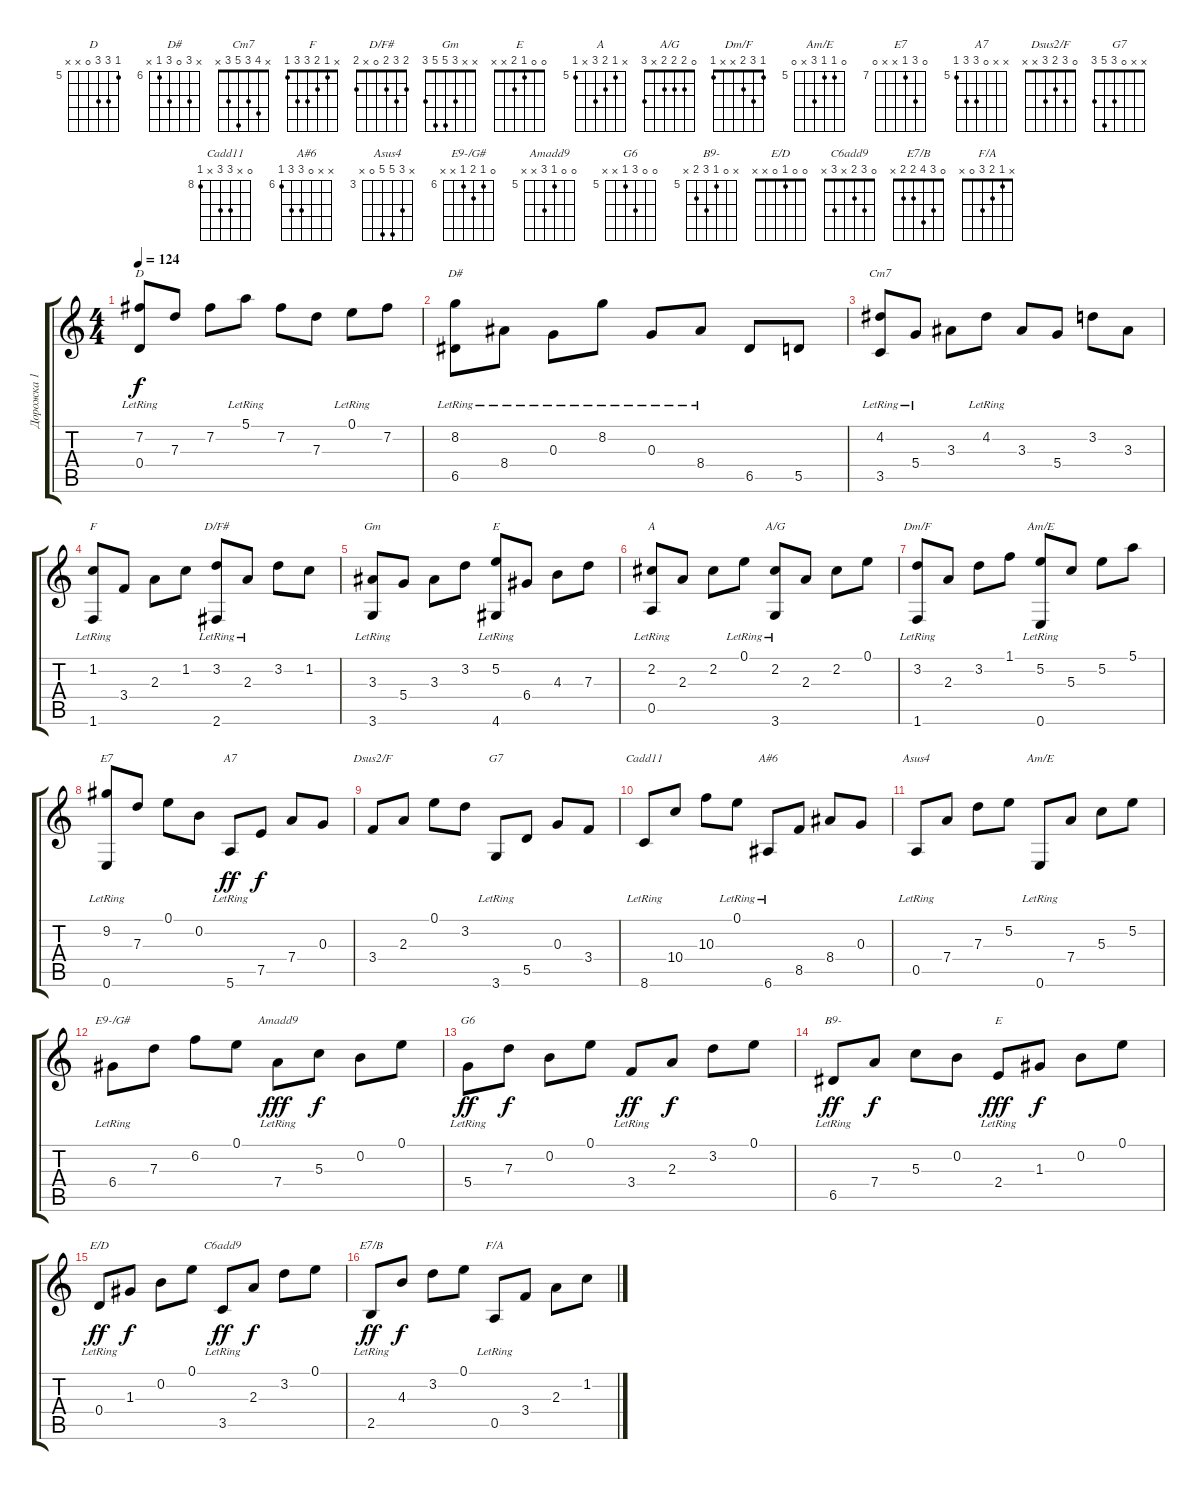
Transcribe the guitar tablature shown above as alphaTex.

\track ("Дорожка 1" "Дорожка 1") {instrument acousticguitarsteel}
\staff {score tabs}
\tuning (E4 B3 G3 D3 A2 E2) {hide}
\chord ("D" 5 7 7 0 x x) {firstfret 5}
\chord ("D#" x 8 0 8 6 x) {firstfret 6}
\chord ("Cm7" x 4 3 5 3 x)
\chord ("F" x 1 2 3 3 1)
\chord ("D/F#" 2 3 2 0 x 2)
\chord ("Gm" x x 3 5 5 3)
\chord ("E" x 5 4 6 x 4) {firstfret 2}
\chord ("A" x 5 6 7 x 5) {firstfret 5}
\chord ("A/G" 0 2 2 2 x 3)
\chord ("Dm/F" 1 3 2 x x 1)
\chord ("Am/E" 5 5 5 x x 0)
\chord ("E7" 0 9 7 x x 0) {firstfret 7}
\chord ("A7" x x 0 7 7 5) {firstfret 5}
\chord ("Dsus2/F" 0 3 2 3 x x)
\chord ("G7" x x 0 3 5 3)
\chord ("Cadd11" 0 x 10 10 x 8) {firstfret 8}
\chord ("A#6" x x 0 8 8 6) {firstfret 6}
\chord ("Asus4" x 5 7 7 0 x) {firstfret 3}
\chord ("Am/E" 0 5 5 7 x 0) {firstfret 5}
\chord ("E9-/G#" 0 6 7 6 x x) {firstfret 6}
\chord ("Amadd9" 0 0 5 7 x x) {firstfret 5}
\chord ("G6" 0 0 7 5 x x) {firstfret 5}
\chord ("B9-" x 0 5 7 6 x) {firstfret 5}
\chord ("E" 0 0 1 2 x x)
\chord ("E/D" 0 0 1 0 x x)
\chord ("C6add9" 0 3 2 x 3 x)
\chord ("E7/B" 0 3 4 2 2 x)
\chord ("F/A" x 1 2 3 0 x)
\ts (4 4)
\tempo 124
\clef g2
\ks c
(7.2{lr} 0.4{lr}).8{ch "D" dy f} 7.3.8 7.2.8 5.1{lr}.8 7.2.8 7.3.8 0.1{lr}.8 7.2.8 |
(8.2{lr} 6.5{lr}).8{ch "D#"} 8.4{lr}.8 0.3{lr}.8 8.2{lr}.8 0.3{lr}.8 8.4{lr}.8 6.5.8 5.5.8 |
(4.2{lr} 3.5{lr}).8{ch "Cm7"} 5.4{lr}.8 3.3.8 4.2{lr}.8 3.3.8 5.4.8 3.2.8 3.3.8 |
(1.2{lr} 1.6{lr}).8{ch "F"} 3.4.8 2.3.8 1.2.8 (3.2{lr} 2.6{lr}).8{ch "D/F#"} 2.3{lr}.8 3.2.8 1.2.8 |
(3.3{lr} 3.6{lr}).8{ch "Gm"} 5.4.8 3.3.8 3.2.8 (5.2{lr} 4.6{lr}).8{ch "E"} 6.4.8 4.3.8 7.3.8 |
(2.2{lr} 0.5{lr}).8{ch "A"} 2.3.8 2.2.8 0.1{lr}.8 (2.2{lr} 3.6{lr}).8{ch "A/G"} 2.3.8 2.2.8 0.1.8 |
(3.2{lr} 1.6{lr}).8{ch "Dm/F"} 2.3.8 3.2.8 1.1.8 (5.2{lr} 0.6{lr}).8{ch "Am/E"} 5.3.8 5.2.8 5.1.8 |
(9.2{lr} 0.6{lr}).8{ch "E7"} 7.3.8 0.1.8 0.2.8 5.6{lr}.8{ch "A7" dy ff} 7.5.8{dy f} 7.4.8 0.3.8 |
3.4.8{ch "Dsus2/F"} 2.3.8 0.1.8 3.2.8 3.6{lr}.8{ch "G7"} 5.5.8 0.3.8 3.4.8 |
8.6{lr}.8{ch "Cadd11"} 10.4.8 10.3.8 0.1{lr}.8 6.6{lr}.8{ch "A#6"} 8.5.8 8.4.8 0.3.8 |
0.5{lr}.8{ch "Asus4"} 7.4.8 7.3.8 5.2.8 0.6{lr}.8{ch "Am/E"} 7.4.8 5.3.8 5.2.8 |
6.4{lr}.8{ch "E9-/G#"} 7.3.8 6.2.8 0.1.8 7.4{lr}.8{ch "Amadd9" dy fff} 5.3.8{dy f} 0.2.8 0.1.8 |
5.4{lr}.8{ch "G6" dy ff} 7.3.8{dy f} 0.2.8 0.1.8 3.4{lr}.8{dy ff} 2.3.8{dy f} 3.2.8 0.1.8 |
6.5{lr}.8{ch "B9-" dy ff} 7.4.8{dy f} 5.3.8 0.2.8 2.4{lr}.8{ch "E" dy fff} 1.3.8{dy f} 0.2.8 0.1.8 |
0.4{lr}.8{ch "E/D" dy ff} 1.3.8{dy f} 0.2.8 0.1.8 3.5{lr}.8{ch "C6add9" dy ff} 2.3.8{dy f} 3.2.8 0.1.8 |
2.5{lr}.8{ch "E7/B" dy ff} 4.3.8{dy f} 3.2.8 0.1.8 0.5{lr}.8{ch "F/A"} 3.4.8 2.3.8 1.2.8
